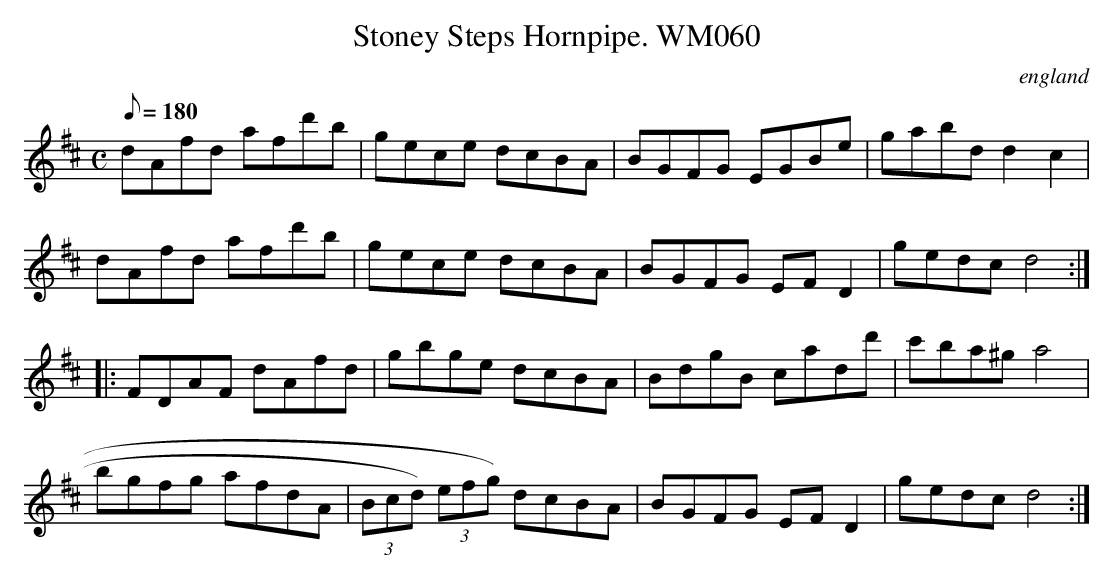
X:1
T:Stoney Steps Hornpipe. WM060
O:england
M:C
L:1/8
Q:180
K:D
dAfd afd'b|gece dcBA|BGFG EGBe|gabd d2-c2|
dAfd afd'b|gece dcBA|BGFG EFD2|gedcd4:|
|:FDAF dAfd|gbge dcBA|BdgB cadd'|c'ba^ga4|
bgfg afdA|(3Bcd) (3efg) dcBA|BGFG EFD2|gedcd4:|]
